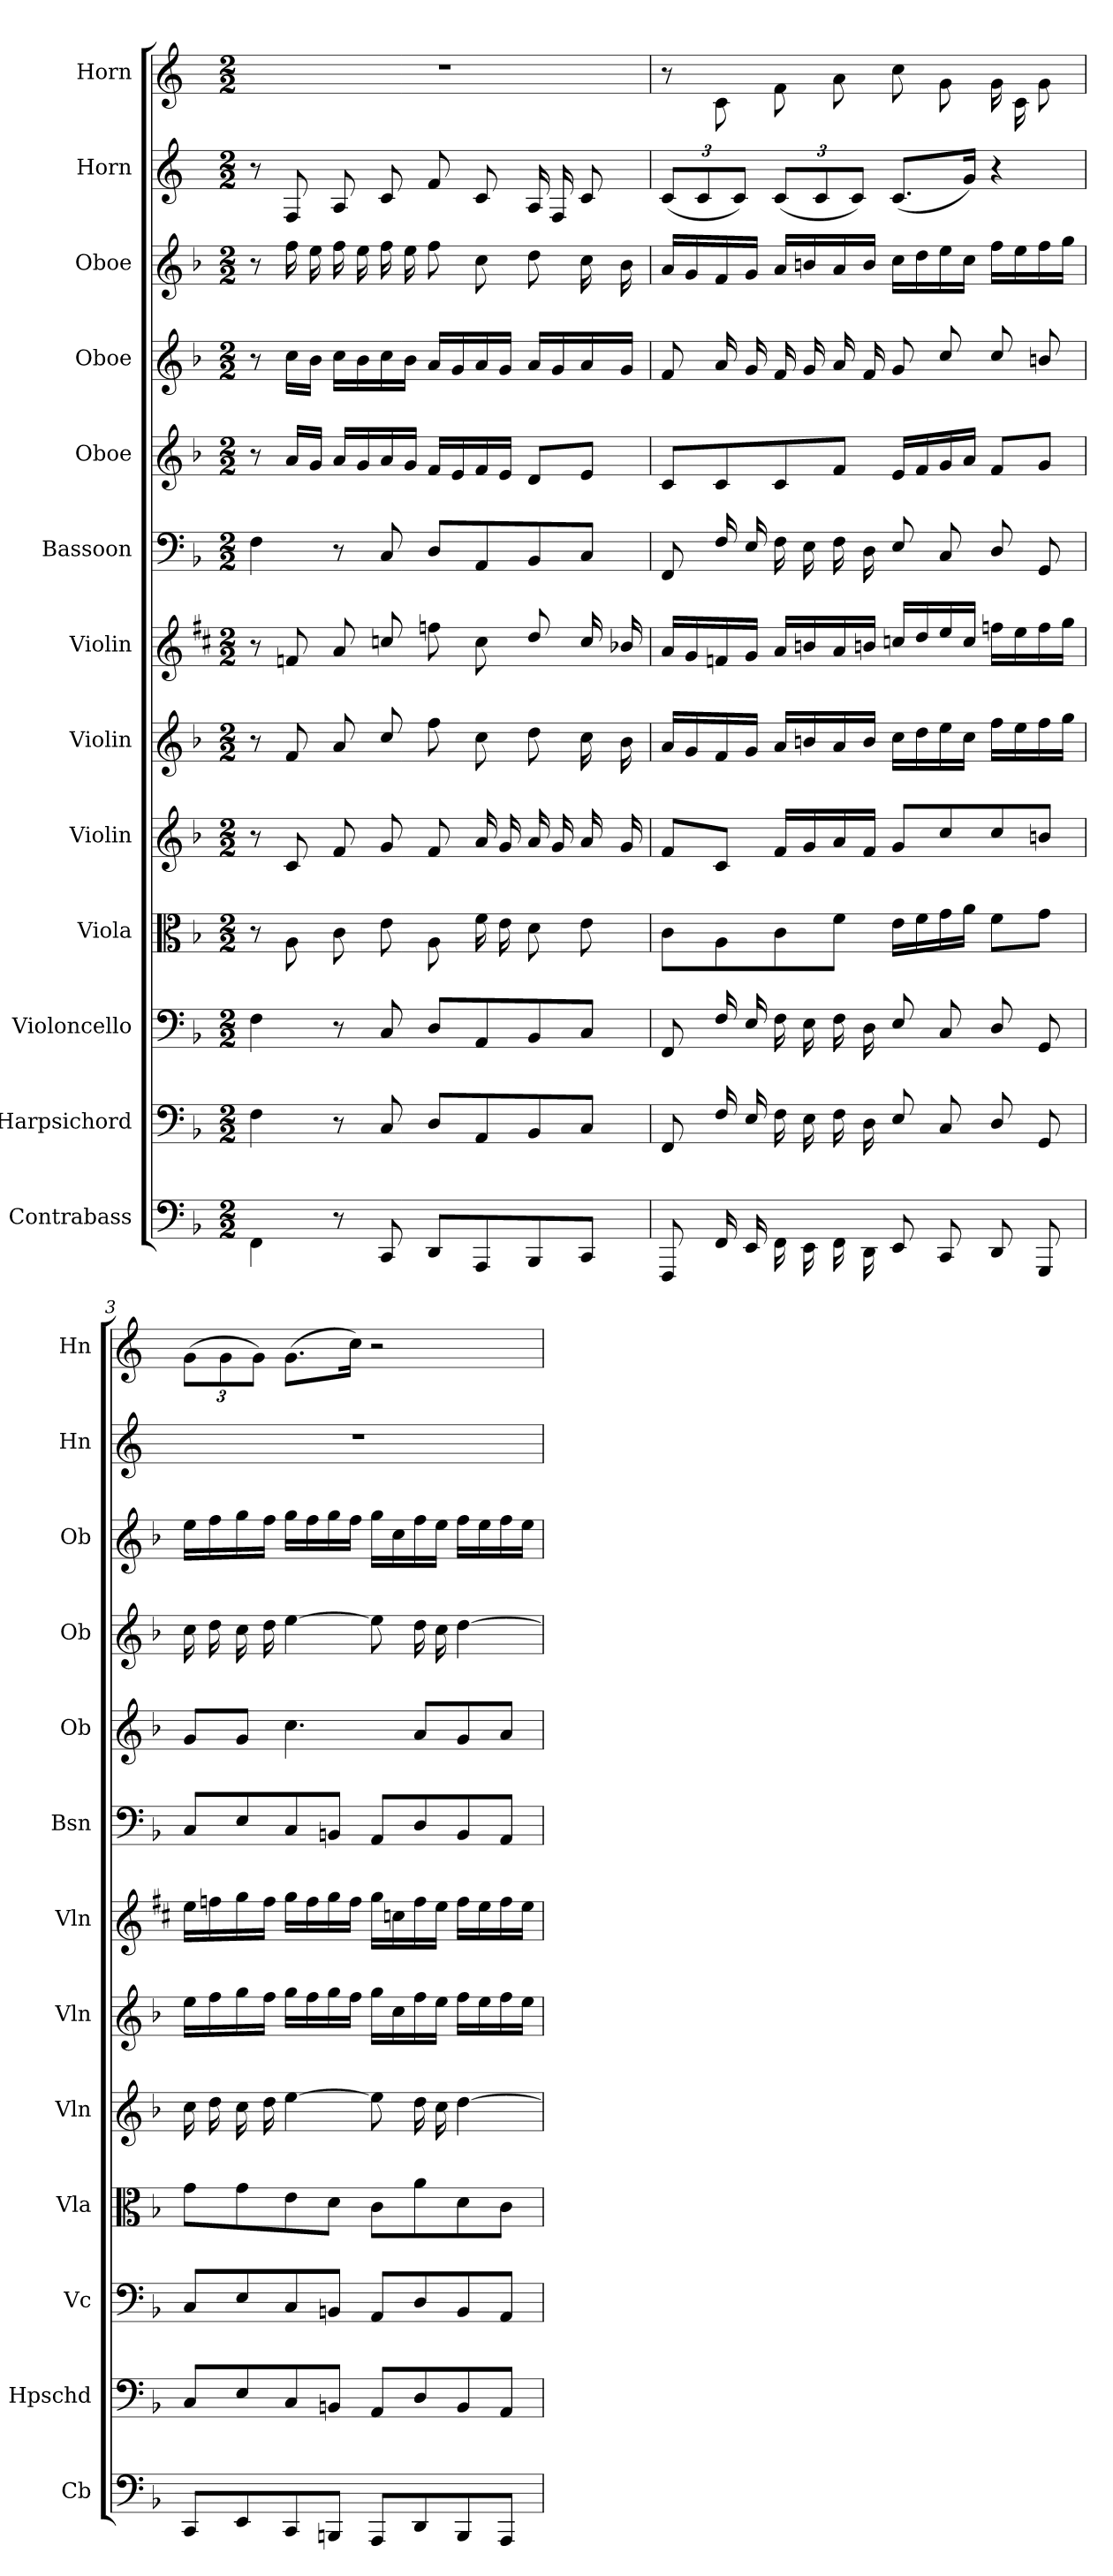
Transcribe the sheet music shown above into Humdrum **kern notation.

**kern	**kern	**kern	**kern	**kern	**kern	**kern	**kern	**kern	**kern	**kern	**kern	**kern
*part13	*part12	*part11	*part10	*part9	*part8	*part7	*part6	*part5	*part4	*part3	*part2	*part1
*staff13	*staff12	*staff11	*staff10	*staff9	*staff8	*staff7	*staff6	*staff5	*staff4	*staff3	*staff2	*staff1
*I"Contrabass	*I"Harpsichord	*I"Violoncello	*I"Viola	*I"Violin	*I"Violin	*I"Violin	*I"Bassoon	*I"Oboe	*I"Oboe	*I"Oboe	*I"Horn	*I"Horn
*I'Cb	*I'Hpschd	*I'Vc	*I'Vla	*I'Vln	*I'Vln	*I'Vln	*I'Bsn	*I'Ob	*I'Ob	*I'Ob	*I'Hn	*I'Hn
*clefF4	*clefF4	*clefF4	*clefC3	*clefG2	*clefG2	*clefG2	*clefF4	*clefG2	*clefG2	*clefG2	*clefG2	*clefG2
*ITrd7c12	*	*	*	*	*	*	*	*	*	*	*ITrd4c7	*ITrd4c7
*k[b-]	*k[b-]	*k[b-]	*k[b-]	*k[b-]	*k[b-]	*k[f#c#]	*k[b-]	*k[b-]	*k[b-]	*k[b-]	*k[b-]	*k[b-]
*F:	*F:	*F:	*F:	*F:	*F:	*D:	*F:	*F:	*F:	*F:	*F:	*F:
*M2/2	*M2/2	*M2/2	*M2/2	*M2/2	*M2/2	*M2/2	*M2/2	*M2/2	*M2/2	*M2/2	*M2/2	*M2/2
=1	=1	=1	=1	=1	=1	=1	=1	=1	=1	=1	=1	=1
4FFF\	4F\	4F\	8r	8r	8r	8r	4F\	8r	8r	8r	8r	1r
.	.	.	8A\	8c/	8f/	8fn/	.	16a/LL	16cc\LL	16ff\	8BB-/	.
.	.	.	.	.	.	.	.	16g/JJ	16b-\JJ	16ee\	.	.
8r	8r	8r	8c\	8f/	8a/	8a/	8r	16a/LL	16cc\LL	16ff\	8D/	.
.	.	.	.	.	.	.	.	16g/	16b-\	16ee\	.	.
8CCC/	8C/	8C/	8e\	8g/	8cc/	8ccn/	8C/	16a/	16cc\	16ff\	8F/	.
.	.	.	.	.	.	.	.	16g/JJ	16b-\JJ	16ee\	.	.
8DDD/L	8D/L	8D/L	8A\	8f/	8ff\	8ffn\	8D/L	16f/LL	16a/LL	8ff\	8B-/	.
.	.	.	.	.	.	.	.	16e/	16g/	.	.	.
8AAAA/	8AA/	8AA/	16f\	16a/	8cc\	8cc\	8AA/	16f/	16a/	8cc\	8F/	.
.	.	.	16e\	16g/	.	.	.	16e/JJ	16g/JJ	.	.	.
8BBBB-/	8BB-/	8BB-/	8d\	16a/	8dd\	8dd/	8BB-/	8d/L	16a/LL	8dd\	16D/	.
.	.	.	.	16g/	.	.	.	.	16g/	.	16BB-/	.
8CCC/J	8C/J	8C/J	8e\	16a/	16cc\	16cc/	8C/J	8e/J	16a/	16cc\	8F/	.
.	.	.	.	16g/	16b-\	16b-X/	.	.	16g/JJ	16b-\	.	.
=2	=2	=2	=2	=2	=2	=2	=2	=2	=2	=2	=2	=2
*	*	*	*	*	*	*	*	*	*	*	*Xbrackettup	*
8FFFF/	8FF/	8FF/	8c\L	8f/L	16a/LL	16a/LL	8FF/	8c/L	8f/	16a/LL	(12F/L	8r
.	.	.	.	.	16g/	16g/	.	.	.	16g/	.	.
.	.	.	.	.	.	.	.	.	.	.	12F/	.
16FFF/	16F/	16F/	8A\	8c/J	16f/	16fn/	16F/	8c/	16a/	16f/	.	8F\
.	.	.	.	.	.	.	.	.	.	.	12F/J)	.
16EEE/	16E/	16E/	.	.	16g/JJ	16g/JJ	16E/	.	16g/	16g/JJ	.	.
16FFF\	16F\	16F\	8c\	16f/LL	16a/LL	16a/LL	16F\	8c/	16f/	16a/LL	(12F/L	8B-\
16EEE\	16E\	16E\	.	16g/	16bn/	16bn/	16E\	.	16g/	16bn/	.	.
.	.	.	.	.	.	.	.	.	.	.	12F/	.
16FFF\	16F\	16F\	8f\J	16a/	16a/	16a/	16F\	8f/J	16a/	16a/	.	8d\
.	.	.	.	.	.	.	.	.	.	.	12F/J)	.
16DDD\	16D\	16D\	.	16f/JJ	16b/JJ	16bn/JJ	16D\	.	16f/	16b/JJ	.	.
8EEE/	8E/	8E/	16e\LL	8g/L	16cc\LL	16ccn/LL	8E/	16e/LL	8g/	16cc\LL	(8.F/L	8f\
.	.	.	16f\	.	16dd\	16dd/	.	16f/	.	16dd\	.	.
8CCC/	8C/	8C/	16g\	8cc/	16ee\	16ee/	8C/	16g/	8cc/	16ee\	.	8c\
.	.	.	16a\JJ	.	16cc\JJ	16cc/JJ	.	16a/JJ	.	16cc\JJ	16c/Jk)	.
8DDD/	8D/	8D/	8f\L	8cc/	16ff\LL	16ffn\LL	8D/	8f/L	8cc/	16ff\LL	4r	16c\
.	.	.	.	.	16ee\	16ee\	.	.	.	16ee\	.	16F\
8GGGG/	8GG/	8GG/	8g\J	8bn/J	16ff\	16ff\	8GG/	8g/J	8bn/	16ff\	.	8c\
.	.	.	.	.	16gg\JJ	16gg\JJ	.	.	.	16gg\JJ	.	.
=3	=3	=3	=3	=3	=3	=3	=3	=3	=3	=3	=3	=3
*	*	*	*	*	*	*	*	*	*	*	*	*Xbrackettup
8CCC/L	8C/L	8C/L	8g\L	16cc\	16ee\LL	16ee\LL	8C/L	8g/L	16cc\	16ee\LL	1r	(12c\L
.	.	.	.	16dd\	16ff\	16ffn\	.	.	16dd\	16ff\	.	.
.	.	.	.	.	.	.	.	.	.	.	.	12c\
8EEE/	8E/	8E/	8g\	16cc\	16gg\	16gg\	8E/	8g/J	16cc\	16gg\	.	.
.	.	.	.	.	.	.	.	.	.	.	.	12c\J)
.	.	.	.	16dd\	16ff\JJ	16ff\JJ	.	.	16dd\	16ff\JJ	.	.
8CCC/	8C/	8C/	8e\	[4ee\	16gg\LL	16gg\LL	8C/	4.cc\	[4ee\	16gg\LL	.	(8.c\L
.	.	.	.	.	16ff\	16ff\	.	.	.	16ff\	.	.
8BBBBn/J	8BBn/J	8BBn/J	8d\J	.	16gg\	16gg\	8BBn/J	.	.	16gg\	.	.
.	.	.	.	.	16ff\JJ	16ff\JJ	.	.	.	16ff\JJ	.	16f\Jk)
8AAAA/L	8AA/L	8AA/L	8c\L	8ee\]	16gg\LL	16gg\LL	8AA/L	.	8ee\]	16gg\LL	.	2r
.	.	.	.	.	16cc\	16ccn\	.	.	.	16cc\	.	.
8DDD/	8D/	8D/	8a\	16dd\	16ff\	16ff\	8D/	8a/L	16dd\	16ff\	.	.
.	.	.	.	16cc\	16ee\JJ	16ee\JJ	.	.	16cc\	16ee\JJ	.	.
8BBBB/	8BB/	8BB/	8d\	[4dd\	16ff\LL	16ff\LL	8BB/	8g/	[4dd\	16ff\LL	.	.
.	.	.	.	.	16ee\	16ee\	.	.	.	16ee\	.	.
8AAAA/J	8AA/J	8AA/J	8c\J	.	16ff\	16ff\	8AA/J	8a/J	.	16ff\	.	.
.	.	.	.	.	16ee\JJ	16ee\JJ	.	.	.	16ee\JJ	.	.
=	=	=	=	=	=	=	=	=	=	=	=	=
*-	*-	*-	*-	*-	*-	*-	*-	*-	*-	*-	*-	*-
